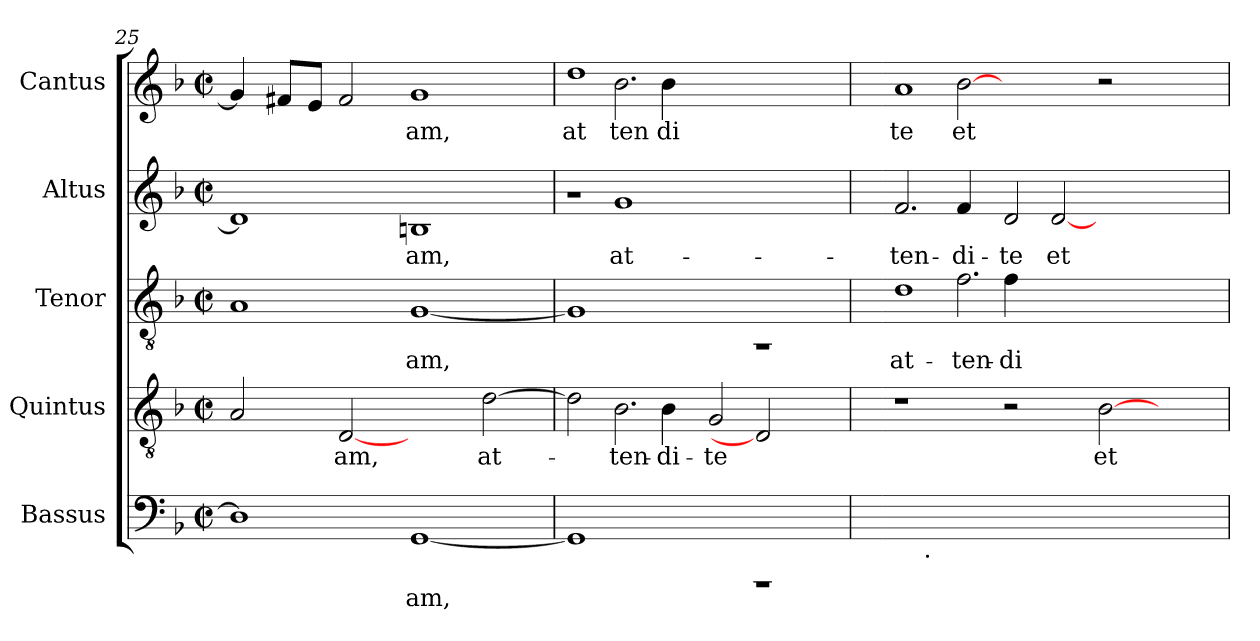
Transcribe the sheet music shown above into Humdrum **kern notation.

**kern	**text	**kern	**text	**kern	**text	**kern	**text	**kern	**text
*part5	*part5	*part4	*part4	*part3	*part3	*part2	*part2	*part1	*part1
*staff5	*staff5	*staff4	*staff4	*staff3	*staff3	*staff2	*staff2	*staff1	*staff1
*I"Bassus	*	*I"Quintus	*	*I"Tenor	*	*I"Altus	*	*I"Cantus	*
*clefF4	*	*clefGv2	*	*clefGv2	*	*clefG2	*	*clefG2	*
*k[b-]	*	*k[b-]	*	*k[b-]	*	*k[b-]	*	*k[b-]	*
*F:	*	*F:	*	*F:	*	*F:	*	*F:	*
*M2/2	*	*M2/2	*	*M2/2	*	*M2/2	*	*M2/2	*
*met(c|)	*	*met(c|)	*	*met(c|)	*	*met(c|)	*	*met(c|)	*
=25	=25	=25	=25	=25	=25	=25	=25	=25	=25
1D]	.	2A/	.	1A	.	1d]	.	4g/]	.
.	.	.	.	.	.	.	.	8f#X/L	.
.	.	.	.	.	.	.	.	8e/J	.
!	!	!	!LO:LY:b:cj	!	!	!	!	!	!
.	.	[2D	-am,	.	.	.	.	2f#/	.
!	!LO:LY:b	!	!	!	!LO:LY:b	!	!LO:LY:b:cj	!	!LO:LY:b:cj
[<1GG	am,	2ryy	.	[<1G	am,	1Bn	am,	1g	am,
!	!	!	!LO:LY:b:cj	!	!	!	!	!	!
.	.	[>2d\	at-	.	.	.	.	.	.
=26	=26	=26	=26	=26	=26	=26	=26	=26	=26
!	!	!LO:N:vis=2	!	!	!	!LO:N:vis=1	!	!LO:N:vis=1	!LO:LY:b:cj
1GG]	.	4d\]	.	1G]	.	4ra	.	4dd	at
!	!	!LO:N:vis=2.	!LO:LY:b:cj	!	!	!LO:N:vis=1	!LO:LY:b:cj	!LO:N:vis=2.	!LO:LY:b:cj
.	.	4B-\	-ten-	.	.	4g	at-	4b-\	ten
!	!	!	!LO:LY:b:cj	!	!	!	!	!	!LO:LY:b:cj
.	.	4B-\	-di-	.	.	1ryy	.	4b-\	di
!	!	!LO:N:vis=2	!LO:LY:b:cj	!	!	!	!	!	!
.	.	4G/	-te	.	.	.	.	2.ryy	.
!LO:N:vis=1	!	!	!	!LO:N:vis=1	!	!	!	!	!
4rEEE	.	2D]	.	4rAA	.	.	.	.	.
4ryy	.	.	.	4ryy	.	.	.	.	.
=27	=27	=27	=27	=27	=27	=27	=27	=27	=27
!	!	!LO:N:vis=1	!	!LO:N:vis=1	!LO:LY:b:cj	!LO:N:vis=2.	!LO:LY:b:cj	!LO:N:vis=1	!LO:LY:b:cj
16..ryy	.	2r	.	4d	at-	4f/	-ten-	4a	te
!LO:TX:b:t=.	!	!	!	!	!	!	!	!	!
1ryy	.	.	.	.	.	.	.	.	.
!	!	!	!	!LO:N:vis=2.	!LO:LY:b:cj	!	!LO:LY:b:cj	!LO:N:vis=2	!LO:LY:b:cj
.	.	.	.	4f\	-ten-	4f/	-di-	[>4b-\	et
!	!	!	!	!	!LO:LY:b:cj	!LO:N:vis=2	!LO:LY:b:cj	!	!
.	.	2r	.	4f\	-di-	4d/	-te	2ryy	.
!	!	!	!	!	!	!LO:N:vis=2	!LO:LY:b:cj	!	!
.	.	.	.	2.ryy	.	[<4d/	et	.	.
!	!	!LO:N:vis=2	!LO:LY:b:cj	!	!	!	!	!	!
.	.	[>4B-\	et	.	.	2ryy	.	2r	.
4ryy	.	.	.	.	.	.	.	.	.
.	.	4ryy	.	.	.	.	.	.	.
8ryy	.	.	.	.	.	.	.	.	.
64ryy	.	.	.	.	.	.	.	.	.
=	=	=	=	=	=	=	=	=	=
*-	*-	*-	*-	*-	*-	*-	*-	*-	*-
